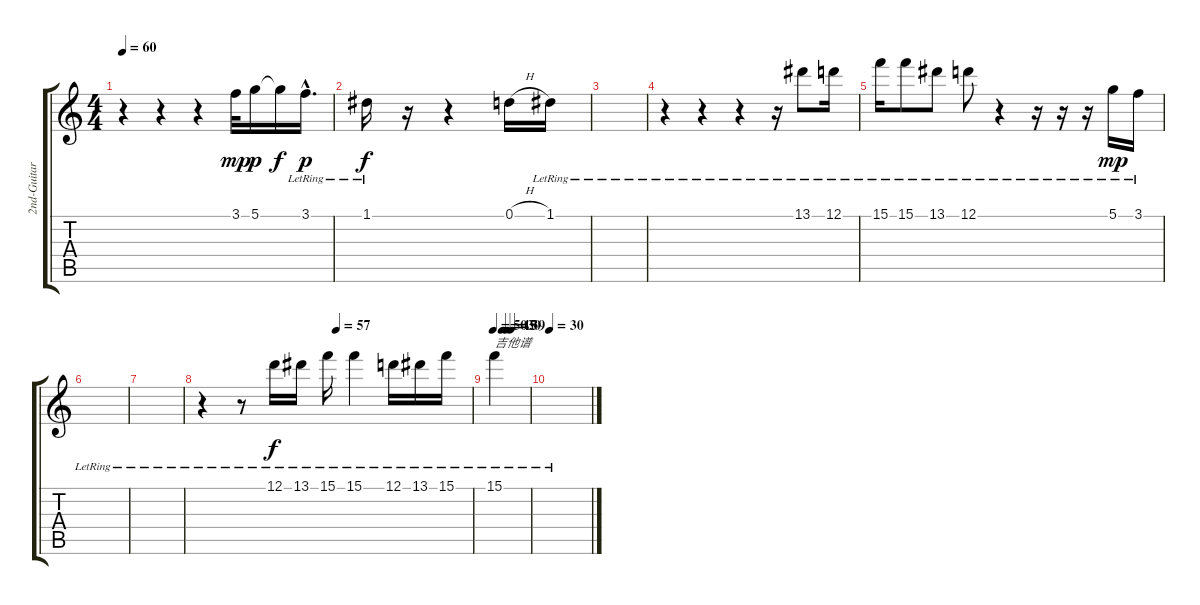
\track ("2nd-Guitar" "2nd-Guitar") {instrument acousticguitarsteel}
\staff {score tabs}
\tuning (D4 A3 F3 C3 G2 D2) {hide}
\ts (4 4)
\tempo 60
\clef g2
\ks c
r.4{dy f} r.4 r.4 3.1.32{dy mp volume 11} 5.1.16{dy p} 5.1{t}.16{dy f} 3.1{hac lr}.16{d dy p} |
1.1{lr}.16{dy f volume 16} r.16 r.4 0.1{h}.16 1.1{lr}.16 |
|
r.4 r.4 r.4 r.16 13.1{lr}.8 12.1{lr}.16 |
15.1{lr}.16 15.1{lr}.8 13.1{lr}.8 12.1{lr}.8 r.4 r.16 r.16 r.16 5.1{lr}.16{dy mp} 3.1{lr}.16 |
|
|
\tempo (57 0.5)
r.4 r.8 12.1{lr}.16{dy f} 13.1{lr}.16 15.1{lr}.16 15.1{lr}.4 12.1{lr}.16 13.1{lr}.16 15.1{lr}.16 |
\tempo 50
\tempo (45 0.25)
\tempo (30 0.375)
\tempo (39 0.5)
15.1{lr}.4{txt "吉他谱"} |
\tempo 30
